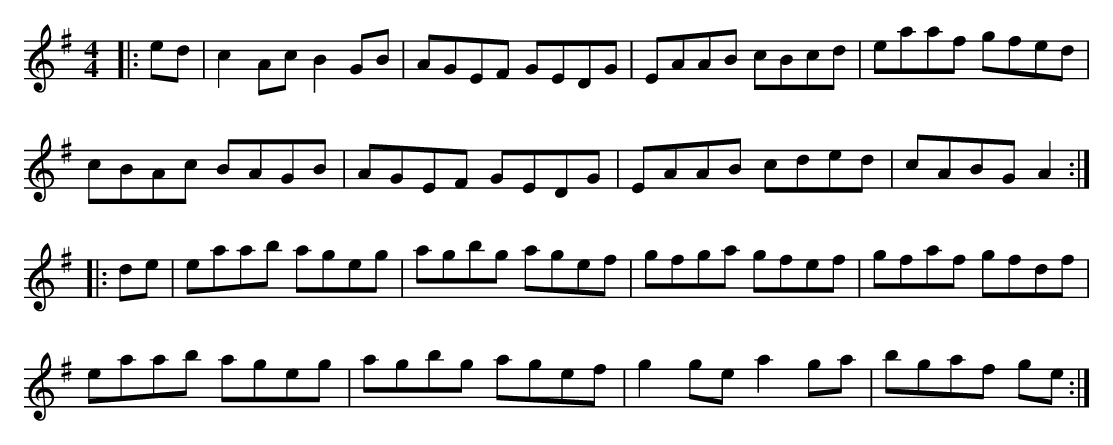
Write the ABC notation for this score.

X:1
M:4/4
K:Ador
|:ed|c2Ac B2GB|AGEF GEDG|EAAB cBcd|eaaf gfed|
cBAc BAGB|AGEF GEDG|EAAB cded|cABG A2:|
|:de|eaab ageg|agbg agef|gfga gfef|gfaf gfdf|
eaab ageg|agbg agef|g2ge a2ga|bgaf ge:|
